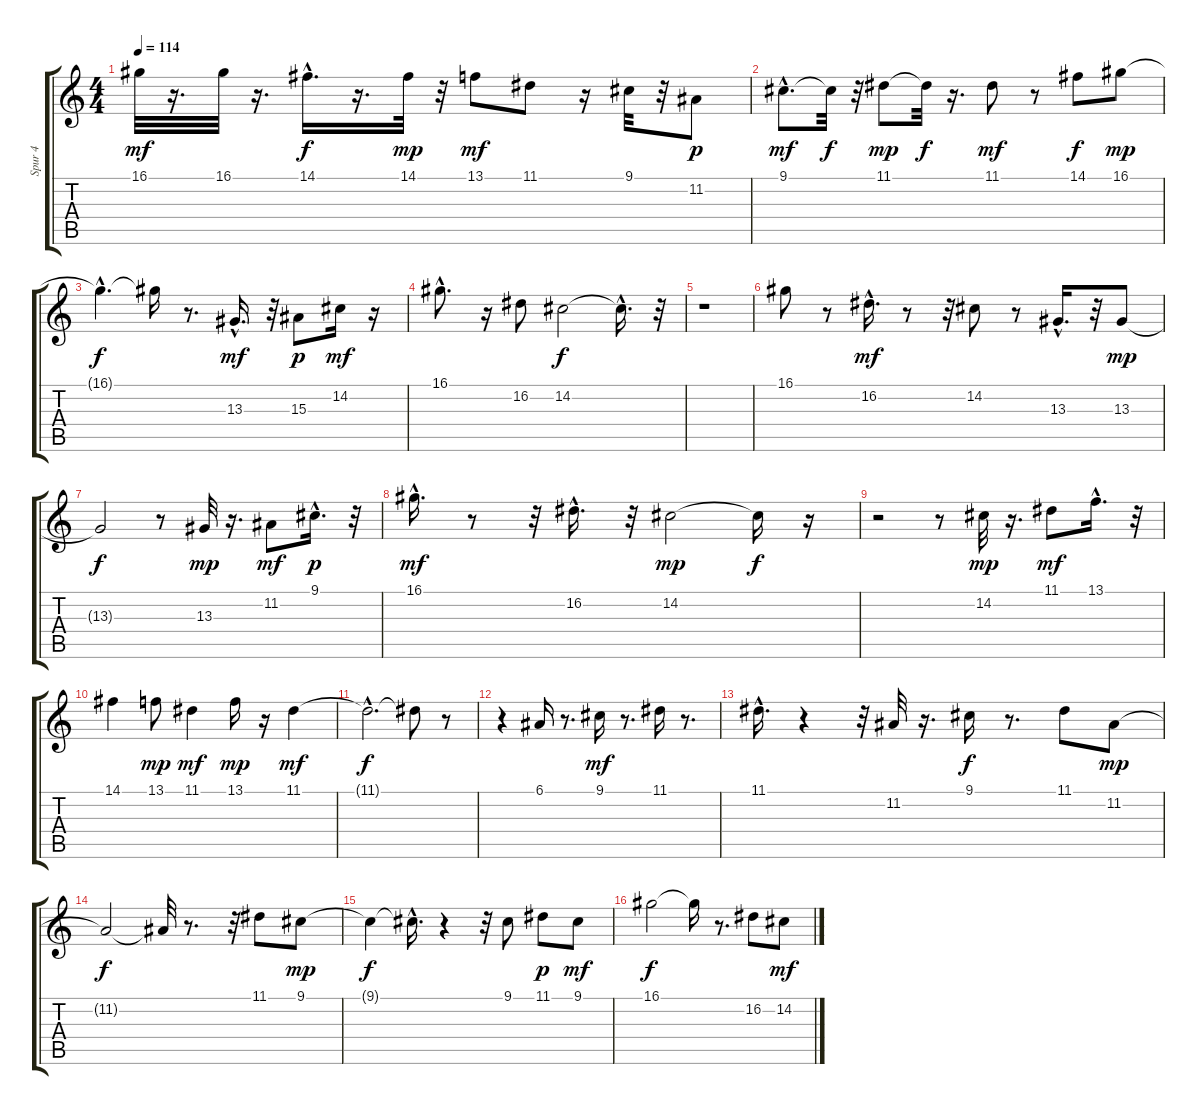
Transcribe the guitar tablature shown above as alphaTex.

\track ("Spur 4" "Spur 4") {instrument lead8bassandlead}
\staff {score tabs}
\tuning (E4 B3 G3 D3 A2 E2) {hide}
\ts (4 4)
\tempo 114
\clef g2
\ks c
16.1.32{dy mf} r.16{d} 16.1.32 r.16{d} 14.1{hac}.16{d dy f} r.16{d} 14.1.32{dy mp} r.32 13.1.8{dy mf} 11.1.8 r.16 9.1.32 r.32 11.2.8{dy p} |
9.1{hac}.8{d dy mf} 9.1{t}.32{dy f} r.32 11.1.8{dy mp} 11.1{t}.32{dy f} r.16{d} 11.1.8{dy mf} r.8 14.1.8{dy f} 16.1.8{dy mp} |
16.1{hac t}.4{d dy f} 16.1{t}.16 r.8{d} 13.3{hac}.16{d dy mf} r.32 15.3.8{dy p} 14.2.16{dy mf} r.16 |
16.1{hac}.8{d} r.16 16.2.8 14.2.2{dy f} 14.2{hac t}.16{d} r.32 |
r.1 |
16.1.8 r.8 16.2{hac}.16{d dy mf} r.8 r.32 14.2.8 r.8 13.3{hac}.16{d} r.32 13.3.8{dy mp} |
13.3{t}.2{dy f} r.8 13.3.32{dy mp} r.16{d} 11.2.8{dy mf} 9.1{hac}.16{d dy p} r.32 |
16.1{hac}.16{d dy mf} r.8 r.32 16.2{hac}.16{d} r.32 14.2.2{dy mp} 14.2{t}.16{dy f} r.16 |
r.2 r.8 14.2.32{dy mp} r.16{d} 11.1.8{dy mf} 13.1{hac}.16{d} r.32 |
14.1.4 13.1.8{dy mp} 11.1.4{dy mf} 13.1.16{dy mp} r.16 11.1.4{dy mf} |
11.1{hac t}.2{d dy f} 11.1{t}.8 r.8 |
r.4 6.1.16 r.8{d} 9.1.16{dy mf} r.8{d} 11.1.16 r.8{d} |
11.1{hac}.16{d} r.4 r.32 11.2.32 r.16{d} 9.1.16{dy f} r.8{d} 11.1.8 11.2.8{dy mp} |
11.2{t}.2{dy f} 11.2{t}.32 r.8{d} r.32 11.1.8 9.1.8{dy mp} |
9.1{t}.4{dy f} 9.1{hac t}.16{d} r.4 r.32 9.1.8 11.1.8{dy p} 9.1.8{dy mf} |
16.1.2{dy f} 16.1{t}.16 r.8{d} 16.2.8 14.2.8{dy mf}
